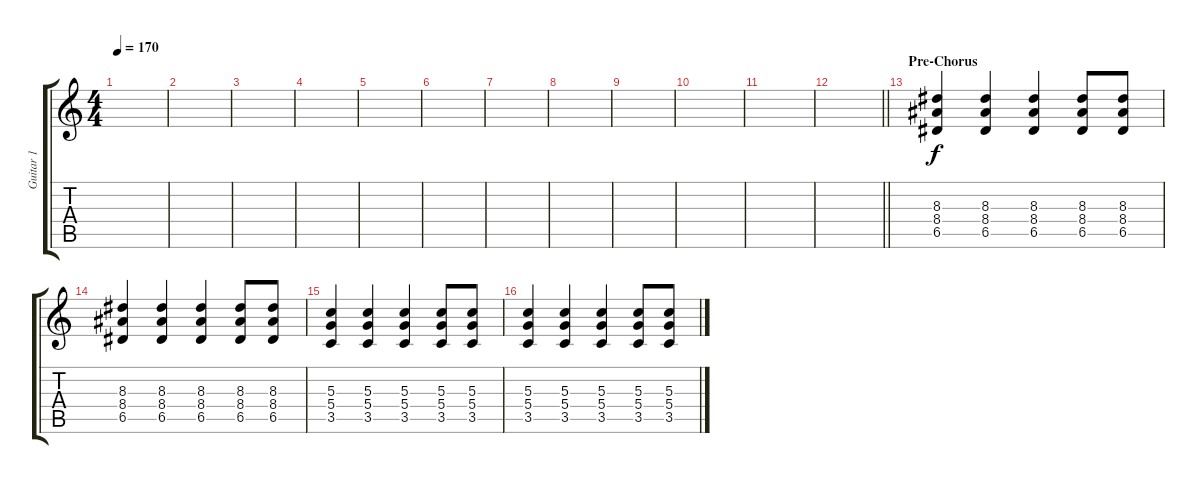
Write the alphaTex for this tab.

\track ("Guitar 1" "Guitar 1") {instrument overdrivenguitar}
\staff {score tabs}
\tuning (E4 B3 G3 D3 A2 E2) {hide}
\ts (4 4)
\tempo 170
\clef g2
\ks c
|
|
|
|
|
|
|
|
|
|
|
\barLineRight lightlight
|
\section ("" "Pre-Chorus")
(8.3 8.4 6.5).4 (8.3 8.4 6.5).4 (8.3 8.4 6.5).4 (8.3 8.4 6.5).8 (8.3 8.4 6.5).8 |
(8.3 8.4 6.5).4 (8.3 8.4 6.5).4 (8.3 8.4 6.5).4 (8.3 8.4 6.5).8 (8.3 8.4 6.5).8 |
(5.3 5.4 3.5).4 (5.3 5.4 3.5).4 (5.3 5.4 3.5).4 (5.3 5.4 3.5).8 (5.3 5.4 3.5).8 |
(5.3 5.4 3.5).4 (5.3 5.4 3.5).4 (5.3 5.4 3.5).4 (5.3 5.4 3.5).8 (5.3 5.4 3.5).8
